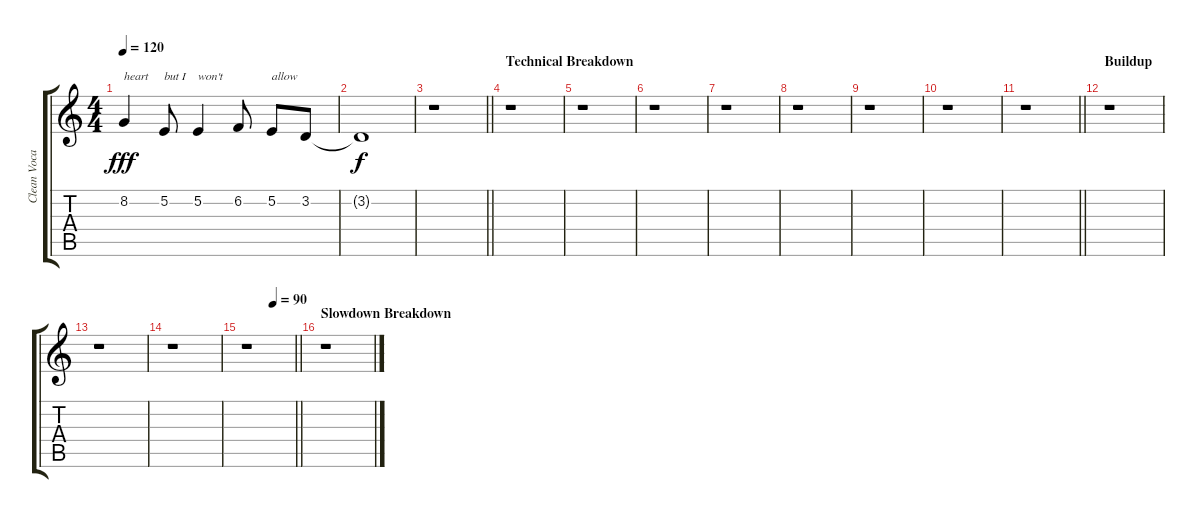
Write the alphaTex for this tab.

\track ("Clean Vocals" "Clean Voca") {instrument lead5charang}
\staff {score tabs}
\tuning (E4 B3 G3 D3 A2 E2) {hide}
\ts (4 4)
\tempo 120
\clef g2
\ks c
8.2.4{txt "heart" dy fff} 5.2.8{txt "but I    won't"} 5.2.4 6.2.8 5.2.8{txt "allow"} 3.2.8 |
3.2{t}.1{dy f} |
\barLineRight lightlight
r.1 |
\section ("" "Technical Breakdown")
r.1 |
r.1 |
r.1 |
r.1 |
r.1 |
r.1 |
r.1 |
\barLineRight lightlight
r.1 |
\section ("" "Buildup")
r.1 |
r.1 |
r.1 |
\tempo (90 0.5625)
\barLineRight lightlight
r.1 |
\section ("" "Slowdown Breakdown")
r.1
